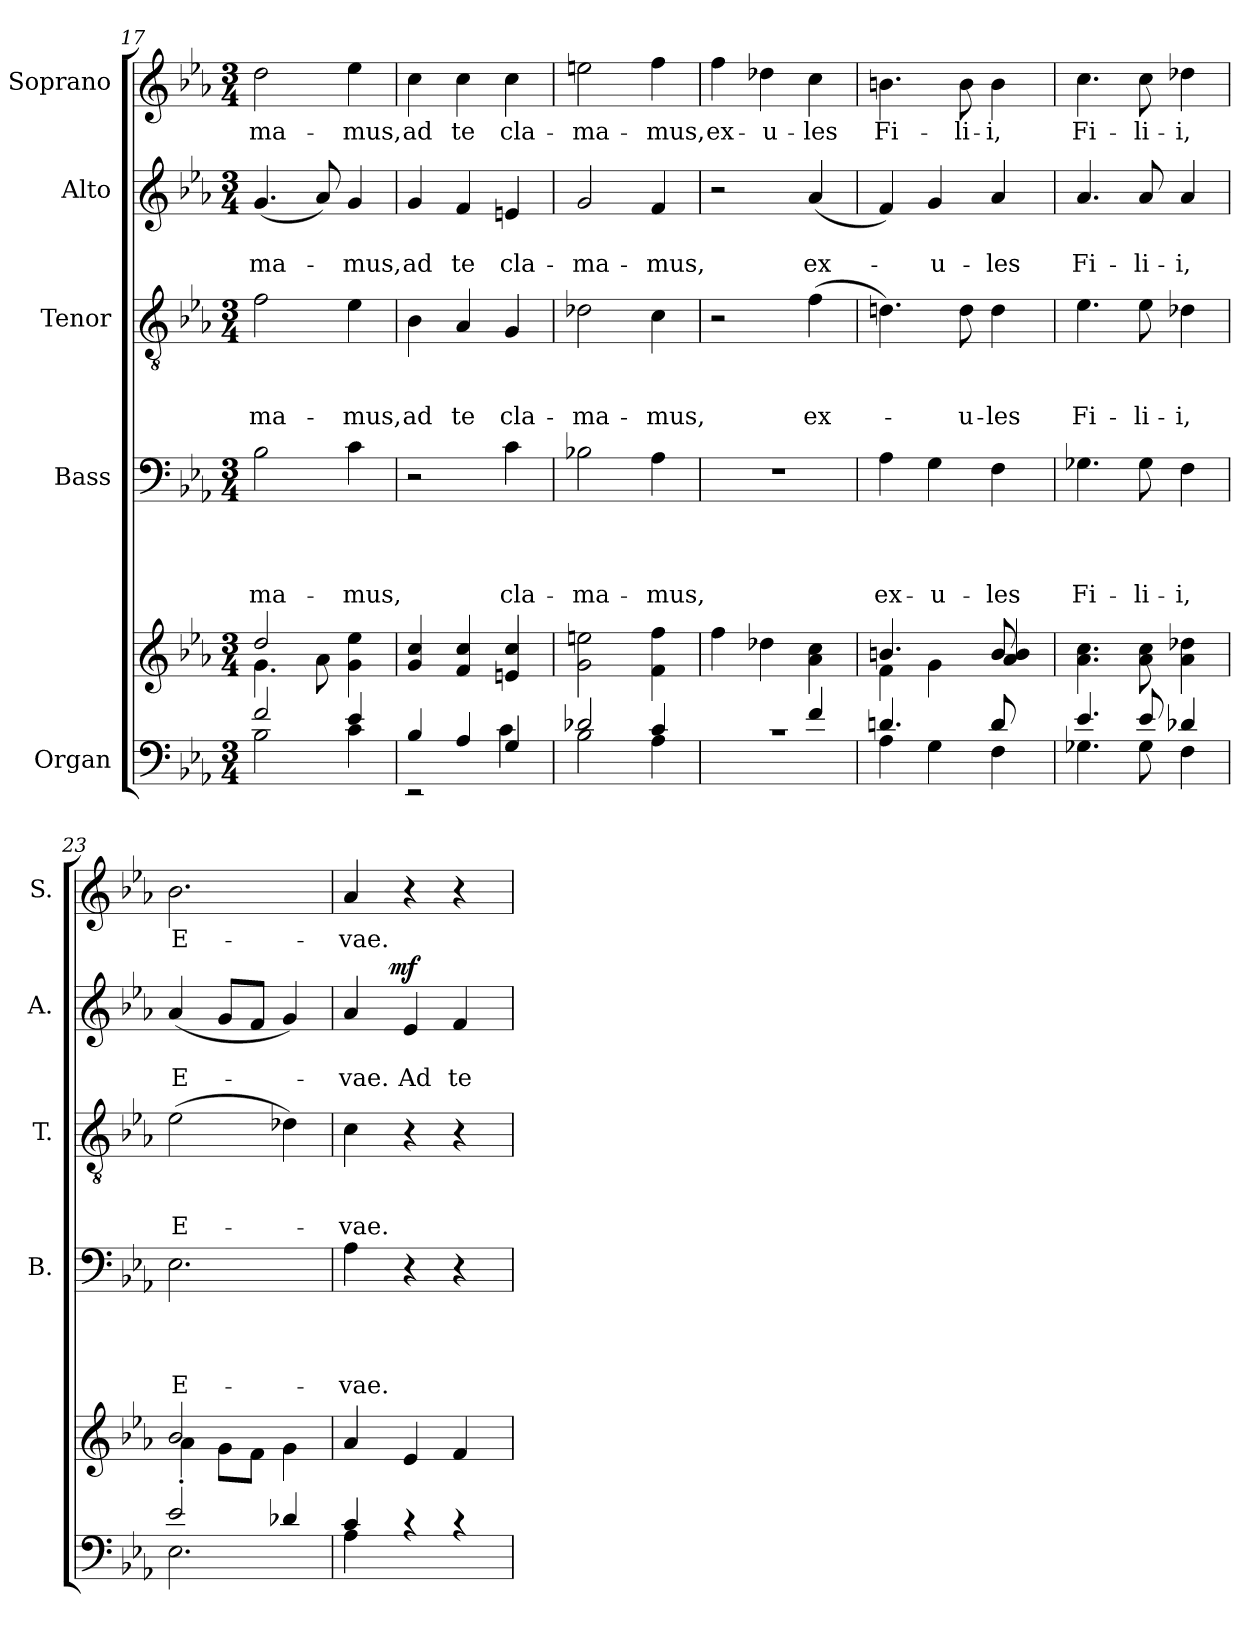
**kern	**kern	**kern	**text	**text	**text	**text	**kern	**text	**text	**text	**kern	**text	**text	**dynam	**kern	**text
*part5	*part5	*part4	*part4	*part4	*part4	*part4	*part3	*part3	*part3	*part3	*part2	*part2	*part2	*part2	*part1	*part1
*staff6	*staff5	*staff4	*staff4	*staff4	*staff4	*staff4	*staff3	*staff3	*staff3	*staff3	*staff2	*staff2	*staff2	*staff2	*staff1	*staff1
*I"Organ	*	*I"Bass	*	*	*	*	*I"Tenor	*	*	*	*I"Alto	*	*	*	*I"Soprano	*
*	*	*I'B.	*	*	*	*	*I'T.	*	*	*	*I'A.	*	*	*	*I'S.	*
*clefF4	*clefG2	*clefF4	*	*	*	*	*clefGv2	*	*	*	*clefG2	*	*	*	*clefG2	*
*k[b-e-a-]	*k[b-e-a-]	*k[b-e-a-]	*	*	*	*	*k[b-e-a-]	*	*	*	*k[b-e-a-]	*	*	*	*k[b-e-a-]	*
*E-:	*E-:	*E-:	*	*	*	*	*E-:	*	*	*	*E-:	*	*	*	*E-:	*
*M3/4	*M3/4	*M3/4	*	*	*	*	*M3/4	*	*	*	*M3/4	*	*	*	*M3/4	*
=17	=17	=17	=17	=17	=17	=17	=17	=17	=17	=17	=17	=17	=17	=17	=17	=17
*^	*^	*	*	*	*	*	*	*	*	*	*	*	*	*	*	*
!	!	!	!	!	!	!	!	!LO:LY:b	!	!	!	!LO:LY:b	!	!	!LO:LY:b	!	!	!LO:LY:b
2f/	2B-\	2dd/	4.g\	2B-\	.	.	.	-ma-	2f\	.	.	-ma-	(<4.g/	.	-ma-	.	2dd\	-ma-
.	.	.	8a-\	.	.	.	.	.	.	.	.	.	8a-/)	.	.	.	.	.
!	!	!	!	!	!	!	!	!LO:LY:b	!	!	!	!LO:LY:b	!	!	!LO:LY:b	!	!	!LO:LY:b
4e-/	4c\	4ryy	4g\ 4ee-\	4c\	.	.	.	-mus,	4e-\	.	.	-mus,	4g/	.	-mus,	.	4ee-\	-mus,
!!LO:LB:g=z
=18	=18	=18	=18	=18	=18	=18	=18	=18	=18	=18	=18	=18	=18	=18	=18	=18	=18	=18
!	!	!	!	!	!	!	!	!	!	!	!	!LO:LY:b	!	!	!LO:LY:b	!	!	!LO:LY:b
*	*	*v	*v	*	*	*	*	*	*	*	*	*	*	*	*	*	*	*
4B-/	2rEE	4g/ 4cc/	2r	.	.	.	.	4B-\	.	.	ad	4g/	.	ad	.	4cc\	ad
!	!	!	!	!	!	!	!	!	!	!	!LO:LY:b	!	!	!LO:LY:b	!	!	!LO:LY:b
4A-/	.	4f/ 4cc/	.	.	.	.	.	4A-/	.	.	te	4f/	.	te	.	4cc\	te
!	!	!	!	!	!	!	!LO:LY:b	!	!	!	!LO:LY:b	!	!	!LO:LY:b	!	!	!LO:LY:b
4G/	4c\	4en/ 4cc/	4c\	.	.	.	cla-	4G/	.	.	cla-	4en/	.	cla-	.	4cc\	cla-
=19	=19	=19	=19	=19	=19	=19	=19	=19	=19	=19	=19	=19	=19	=19	=19	=19	=19
!	!	!	!	!	!	!	!LO:LY:b	!	!	!	!LO:LY:b	!	!	!LO:LY:b	!	!	!LO:LY:b
2d-X/	2B-\	2g\ 2een\	2B-X\	.	.	.	-ma-	2d-X\	.	.	-ma-	2g/	.	-ma-	.	2een\	-ma-
!	!	!	!	!	!	!	!LO:LY:b	!	!	!	!LO:LY:b	!	!	!LO:LY:b	!	!	!LO:LY:b
4c/	4A-\	4f\ 4ff\	4A-\	.	.	.	-mus,	4c\	.	.	-mus,	4f/	.	-mus,	.	4ff\	-mus,
=20	=20	=20	=20	=20	=20	=20	=20	=20	=20	=20	=20	=20	=20	=20	=20	=20	=20
!LO:N:vis=1	!	!	!LO:N:vis=1	!	!	!	!	!	!	!	!	!	!	!	!	!	!LO:LY:b
2.rc	2ryy	4ff\	2.r	.	.	.	.	2r	.	.	.	2r	.	.	.	4ff\	ex-
!	!	!	!	!	!	!	!	!	!	!	!	!	!	!	!	!	!LO:LY:b
.	.	4dd-X\	.	.	.	.	.	.	.	.	.	.	.	.	.	4dd-X\	-u-
!	!	!	!	!	!	!	!	!	!	!	!LO:LY:b	!	!	!LO:LY:b	!	!	!LO:LY:b
.	4f/	4a-\ 4cc\	.	.	.	.	.	(>4f\	.	.	ex-	(<4a-/	.	ex-	.	4cc\	-les
=21	=21	=21	=21	=21	=21	=21	=21	=21	=21	=21	=21	=21	=21	=21	=21	=21	=21
*^	*	*^	*	*	*	*	*	*	*	*	*	*	*	*	*	*	*
*	*	*^	*	*^	*	*	*	*	*	*	*	*	*	*	*	*	*	*	*
!	!	!	!	!	!	!	!	!	!	!	!LO:LY:b	!	!	!	!	!	!	!	!	!	!LO:LY:b
4A-\	4.dn/	2ryy	2ryy	4.bn/	4f\	2ryy	4A-\	.	.	.	ex-	4.dn\)	.	.	.	4f/)	.	.	.	4.bn\	Fi-
!	!	!	!	!	!	!	!	!	!	!	!LO:LY:b	!	!	!	!	!	!	!LO:LY:b	!	!	!
4G\	.	.	.	.	4g\	.	4G\	.	.	.	-u-	.	.	.	.	4g/	.	-u-	.	.	.
!	!	!	!	!	!	!	!	!	!	!	!	!	!	!	!LO:LY:b	!	!	!	!	!	!LO:LY:b
.	4.ryy	.	.	4.ryy	.	.	.	.	.	.	.	8d\	.	.	-u-	.	.	.	.	8b\	-li-
!	!	!	!	!	!	!	!	!	!	!	!LO:LY:b	!	!	!	!LO:LY:b	!	!	!LO:LY:b	!	!	!LO:LY:b
8d/	.	4F\	4d/	.	8b/	4a-/ 4b/	4F\	.	.	.	-les	4d\	.	.	-les	4a-/	.	-les	.	4b\	-i,
8ryy	.	.	.	.	8ryy	.	.	.	.	.	.	.	.	.	.	.	.	.	.	.	.
*	*v	*v	*v	*	*	*	*	*	*	*	*	*	*	*	*	*	*	*	*	*	*
*	*	*	*v	*v	*	*	*	*	*	*	*	*	*	*	*	*	*	*	*
=22	=22	=22	=22	=22	=22	=22	=22	=22	=22	=22	=22	=22	=22	=22	=22	=22	=22	=22
!	!	!	!	!	!	!	!	!LO:LY:b	!	!	!	!LO:LY:b	!	!	!LO:LY:b	!	!	!LO:LY:b
*	*	*v	*v	*	*	*	*	*	*	*	*	*	*	*	*	*	*	*
4.e-/	4.G-X\	4.a-\ 4.cc\	4.G-X\	.	.	.	Fi-	4.e-\	.	.	Fi-	4.a-/	.	Fi-	.	4.cc\	Fi-
!	!	!	!	!	!	!	!LO:LY:b	!	!	!	!LO:LY:b	!	!	!LO:LY:b	!	!	!LO:LY:b
8e-/	8G-\	8a-\ 8cc\	8G-\	.	.	.	-li-	8e-\	.	.	-li-	8a-/	.	-li-	.	8cc\	-li-
!	!	!	!	!	!	!	!LO:LY:b	!	!	!	!LO:LY:b	!	!	!LO:LY:b	!	!	!LO:LY:b
4d-X/	4F\	4a-\ 4dd-X\	4F\	.	.	.	-i,	4d-X\	.	.	-i,	4a-/	.	-i,	.	4dd-X\	-i,
=23	=23	=23	=23	=23	=23	=23	=23	=23	=23	=23	=23	=23	=23	=23	=23	=23	=23
*	*	*^	*	*	*	*	*	*	*	*	*	*	*	*	*	*	*
!	!	!	!	!	!	!	!	!LO:LY:b	!	!	!	!LO:LY:b	!	!	!LO:LY:b	!	!	!LO:LY:b
2e-/	2.E-\	2b-/	4a-'<\	2.E-\	.	.	.	E-	(>2e-\	.	.	E-	(<4a-/	.	E-	.	2.b-\	E-
.	.	.	8g\L	.	.	.	.	.	.	.	.	.	8g/L	.	.	.	.	.
.	.	.	8f\J	.	.	.	.	.	.	.	.	.	8f/J	.	.	.	.	.
4d-X/	.	4ryy	4g\	.	.	.	.	.	4d-X\)	.	.	.	4g/)	.	.	.	.	.
!!LO:PB:g=z
=24	=24	=24	=24	=24	=24	=24	=24	=24	=24	=24	=24	=24	=24	=24	=24	=24	=24	=24
!	!	!	!	!	!	!	!	!LO:LY:b	!	!	!	!LO:LY:b	!	!	!LO:LY:b	!	!	!LO:LY:b
*	*	*v	*v	*	*	*	*	*	*	*	*	*	*^	*	*	*	*	*
4c/	4A-\	4a-/	4A-\	.	.	.	-vae.	4c\	.	.	-vae.	4a-/	8..ryy	.	-vae.	.	4a-/	-vae.
!	!	!	!	!	!	!	!	!	!	!	!	!	!	!	!	!LO:DY:a	!	!
.	.	.	.	.	.	.	.	.	.	.	.	.	2ryy	.	.	mf	.	.
!	!	!	!	!	!	!	!	!	!	!	!	!	!	!	!LO:LY:b	!	!	!
4rc	2ryy	4e-/	4r	.	.	.	.	4r	.	.	.	4e-/	.	.	Ad	.	4r	.
!	!	!	!	!	!	!	!	!	!	!	!	!	!	!	!LO:LY:b	!	!	!
4rc	.	4f/	4r	.	.	.	.	4r	.	.	.	4f/	.	.	te	.	4r	.
.	.	.	.	.	.	.	.	.	.	.	.	.	32ryy	.	.	.	.	.
*v	*v	*	*	*	*	*	*	*	*	*	*	*v	*v	*	*	*	*	*
=	=	=	=	=	=	=	=	=	=	=	=	=	=	=	=	=
*-	*-	*-	*-	*-	*-	*-	*-	*-	*-	*-	*-	*-	*-	*-	*-	*-
